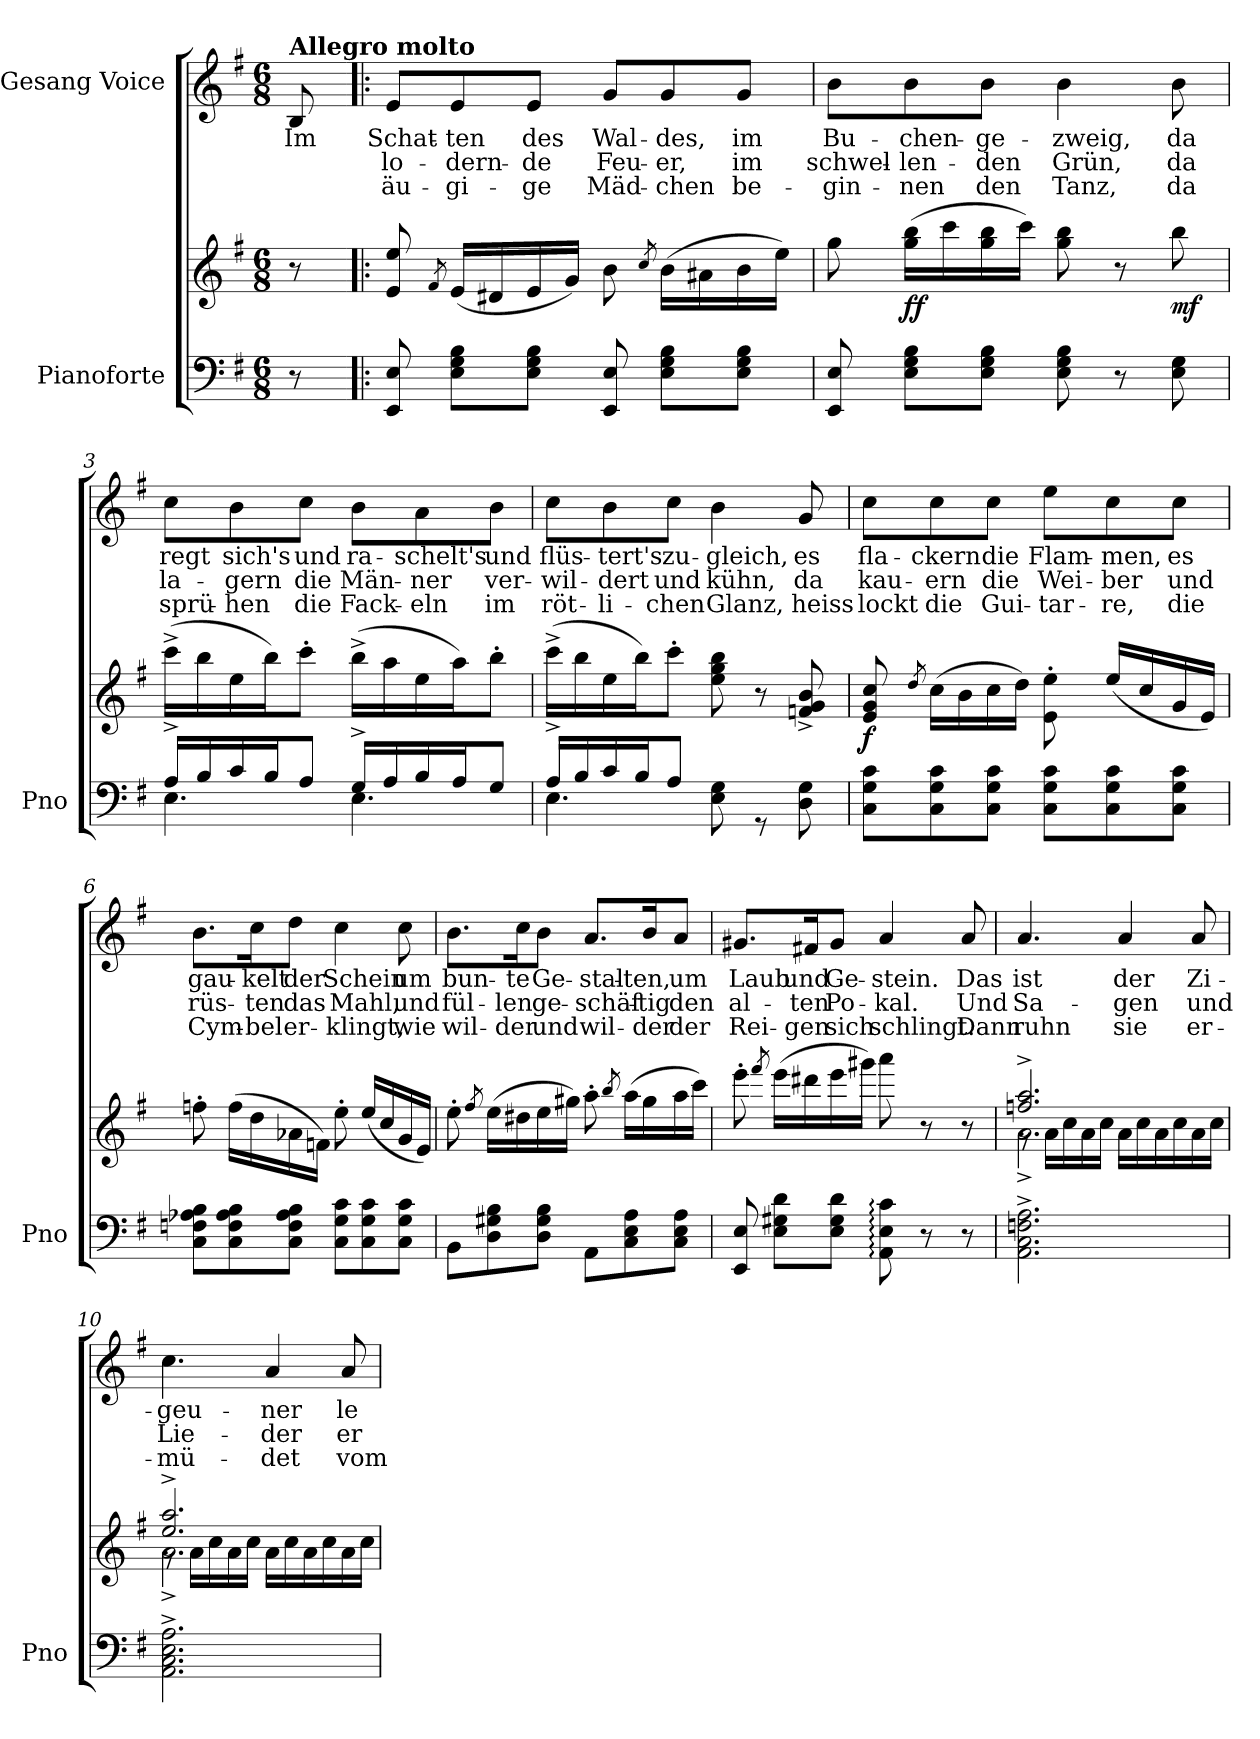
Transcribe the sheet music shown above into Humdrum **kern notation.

**kern	**kern	**dynam	**kern	**text	**text	**text
*part2	*part2	*part2	*part1	*part1	*part1	*part1
*staff3	*staff2	*staff2/3	*staff1	*staff1	*staff1	*staff1
*I"Pianoforte	*	*	*I"Gesang Voice	*	*	*
*I'Pno	*	*	*	*	*	*
*clefF4	*clefG2	*	*clefG2	*	*	*
*k[f#]	*k[f#]	*	*k[f#]	*	*	*
*M6/8	*M6/8	*	*M6/8	*	*	*
=	=	=	=	=	=	=
!	!	!	!LO:TX:a:B:t=Allegro molto	!	!	!
!	!	!	!	!LO:LY:b	!	!
8r	8r	.	8B/	Im	.	.
=1!|:	=1!|:	=1!|:	=1!|:	=1!|:	=1!|:	=1!|:
*	*	*	*MM100	*	*	*
!	!	!	!	!LO:LY:b	!LO:LY:b	!LO:LY:b
8EE/ 8E/	8e/ 8ee/	.	8e/L	Schat-	lo-	äu-
.	8qf#/	.	.	.	.	.
!	!	!	!	!LO:LY:b	!LO:LY:b	!LO:LY:b
8E\ 8G\ 8B\L	(<16e/LL	.	8e/	-ten	-dern-	-gi-
.	16d#X/	.	.	.	.	.
!	!	!	!	!LO:LY:b	!LO:LY:b	!LO:LY:b
8E\ 8G\ 8B\J	16e/	.	8e/J	des	-de	-ge
.	16g/JJ)	.	.	.	.	.
!	!	!	!	!LO:LY:b	!LO:LY:b	!LO:LY:b
8EE/ 8E/	8b\	.	8g/L	Wal-	Feu-	Mäd-
.	8qcc/	.	.	.	.	.
!	!	!	!	!LO:LY:b	!LO:LY:b	!LO:LY:b
8E\ 8G\ 8B\L	(>16b\LL	.	8g/	-des,	-er,	-chen
.	16a#X\	.	.	.	.	.
!	!	!	!	!LO:LY:b	!LO:LY:b	!LO:LY:b
8E\ 8G\ 8B\J	16b\	.	8g/J	im	im	be-
.	16ee\JJ)	.	.	.	.	.
=2	=2	=2	=2	=2	=2	=2
!	!	!	!	!LO:LY:b	!LO:LY:b	!LO:LY:b
8EE/ 8E/	8gg\	.	8b\L	Bu-	schwel-	-gin-
!	!	!LO:DY:b	!	!LO:LY:b	!LO:LY:b	!LO:LY:b
8E\ 8G\ 8B\L	(>16gg\ 16bb\LL	ff	8b\	-chen-	-len-	-nen
.	16ccc\	.	.	.	.	.
!	!	!	!	!LO:LY:b	!LO:LY:b	!LO:LY:b
8E\ 8G\ 8B\J	16gg\ 16bb\	.	8b\J	-ge-	-den	den
.	16ccc\JJ)	.	.	.	.	.
!	!	!	!	!LO:LY:b	!LO:LY:b	!LO:LY:b
8E\ 8G\ 8B\	8gg\ 8bb\	.	4b\	-zweig,	Grün,	Tanz,
8r	8r	.	.	.	.	.
!	!	!LO:DY:b	!	!LO:LY:b	!LO:LY:b	!LO:LY:b
8E\ 8G\	8bb\	mf	8b\	da	da	da
!!LO:LB:g=z
=3	=3	=3	=3	=3	=3	=3
*^	*	*	*	*	*	*
!	!	!	!	!	!LO:LY:b	!LO:LY:b	!LO:LY:b
16A^/LL	4.E\	(>16ccc^\LL	.	8cc\L	regt	la-	sprü-
16B/	.	16bb\	.	.	.	.	.
!	!	!	!	!	!LO:LY:b	!LO:LY:b	!LO:LY:b
16c/	.	16ee\	.	8b\	sich's	-gern	-hen
16B/J	.	16bb\J)	.	.	.	.	.
!	!	!	!	!	!LO:LY:b	!LO:LY:b	!LO:LY:b
8A/J	.	8ccc'\J	.	8cc\J	und	die	die
!	!	!	!	!	!LO:LY:b	!LO:LY:b	!LO:LY:b
16G^/LL	4.E\	(>16bb^\LL	.	8b\L	ra-	Män-	Fack-
16A/	.	16aa\	.	.	.	.	.
!	!	!	!	!	!LO:LY:b	!LO:LY:b	!LO:LY:b
16B/	.	16ee\	.	8a\	-schelt's	-ner	-eln
16A/J	.	16aa\J)	.	.	.	.	.
!	!	!	!	!	!LO:LY:b	!LO:LY:b	!LO:LY:b
8G/J	.	8bb'\J	.	8b\J	und	ver-	im
=4	=4	=4	=4	=4	=4	=4	=4
!	!	!	!	!	!LO:LY:b	!LO:LY:b	!LO:LY:b
16A^/LL	4.E\	(>16ccc^\LL	.	8cc\L	flüs-	-wil-	röt-
16B/	.	16bb\	.	.	.	.	.
!	!	!	!	!	!LO:LY:b	!LO:LY:b	!LO:LY:b
16c/	.	16ee\	.	8b\	-tert's	-dert	-li-
16B/J	.	16bb\J)	.	.	.	.	.
!	!	!	!	!	!LO:LY:b	!LO:LY:b	!LO:LY:b
8A/J	.	8ccc'\J	.	8cc\J	zu-	und	-chen
!	!	!	!	!	!LO:LY:b	!LO:LY:b	!LO:LY:b
8E\ 8G\	4.ryy	8ee\ 8gg\ 8bb\	.	4b\	-gleich,	kühn,	Glanz,
8rGG	.	8r	.	.	.	.	.
!	!	!	!	!	!LO:LY:b	!LO:LY:b	!LO:LY:b
8D\ 8G\	.	8fn/^ 8g/^ 8b/^	.	8g/	es	da	heiss
*v	*v	*	*	*	*	*	*
=5	=5	=5	=5	=5	=5	=5
!	!	!LO:DY:b	!	!LO:LY:b	!LO:LY:b	!LO:LY:b
8C\ 8G\ 8c\L	8e/ 8g/ 8cc/	f	8cc\L	fla-	kau-	lockt
.	8qdd/	.	.	.	.	.
!	!	!	!	!LO:LY:b	!LO:LY:b	!LO:LY:b
8C\ 8G\ 8c\	(>16cc\LL	.	8cc\	-ckern	-ern	die
.	16b\	.	.	.	.	.
!	!	!	!	!LO:LY:b	!LO:LY:b	!LO:LY:b
8C\ 8G\ 8c\J	16cc\	.	8cc\J	die	die	Gui-
.	16dd\JJ)	.	.	.	.	.
!	!	!	!	!LO:LY:b	!LO:LY:b	!LO:LY:b
8C\ 8G\ 8c\L	8e\' 8ee\'	.	8ee\L	Flam-	Wei-	-tar-
!	!	!	!	!LO:LY:b	!LO:LY:b	!LO:LY:b
8C\ 8G\ 8c\	(<16ee/LL	.	8cc\	-men,	-ber	-re,
.	16cc/	.	.	.	.	.
!	!	!	!	!LO:LY:b	!LO:LY:b	!LO:LY:b
8C\ 8G\ 8c\J	16g/	.	8cc\J	es	und	die
.	16e/JJ)	.	.	.	.	.
!!LO:LB:g=z
=6	=6	=6	=6	=6	=6	=6
!	!	!	!	!LO:LY:b	!LO:LY:b	!LO:LY:b
8C\ 8Fn\ 8A-X\ 8B\L	8ffn'\	.	8.b\L	gau-	rüs-	Cym-
8C\ 8F\ 8A-\ 8B\	(>16ff\LL	.	.	.	.	.
!	!	!	!	!LO:LY:b	!LO:LY:b	!LO:LY:b
.	16dd\	.	16cc\K	-kelt	-ten	-bel
!	!	!	!	!LO:LY:b	!LO:LY:b	!LO:LY:b
8C\ 8F\ 8A-\ 8B\J	16a-X\	.	8dd\J	der	das	er-
.	16fni\JJ)	.	.	.	.	.
!	!	!	!	!LO:LY:b	!LO:LY:b	!LO:LY:b
8C\ 8G\ 8c\L	8ee'\	.	4cc\	Schein	Mahl,	-klingt,
8C\ 8G\ 8c\	(<16ee/LL	.	.	.	.	.
.	16cc/	.	.	.	.	.
!	!	!	!	!LO:LY:b	!LO:LY:b	!LO:LY:b
8C\ 8G\ 8c\J	16g/	.	8cc\	um	und	wie
.	16e/JJ)	.	.	.	.	.
=7	=7	=7	=7	=7	=7	=7
!	!	!	!	!LO:LY:b	!LO:LY:b	!LO:LY:b
8BB\L	8ee'\	.	8.b\L	bun-	fül-	wil-
.	8qff#/	.	.	.	.	.
8D\ 8G#X\ 8B\	(>16ee\LL	.	.	.	.	.
!	!	!	!	!LO:LY:b	!LO:LY:b	!LO:LY:b
.	16dd#X\	.	16cc\K	-te	-len	-der
!	!	!	!	!LO:LY:b	!LO:LY:b	!LO:LY:b
8D\ 8G#\ 8B\J	16ee\	.	8b\J	Ge-	ge-	und
.	16gg#X\JJ)	.	.	.	.	.
!	!	!	!	!LO:LY:b	!LO:LY:b	!LO:LY:b
8AA\L	8aa'\	.	8.a/L	-stal-	-schäf-	wil-
.	8qbb/	.	.	.	.	.
8C\ 8E\ 8A\	(>16aa\LL	.	.	.	.	.
!	!	!	!	!LO:LY:b	!LO:LY:b	!LO:LY:b
.	16gg#\	.	16b/K	-ten,	-tig	-der
!	!	!	!	!LO:LY:b	!LO:LY:b	!LO:LY:b
8C\ 8E\ 8A\J	16aa\	.	8a/J	um	den	der
.	16ccc\JJ)	.	.	.	.	.
=8	=8	=8	=8	=8	=8	=8
!	!	!	!	!LO:LY:b	!LO:LY:b	!LO:LY:b
8EE/ 8E/	8eee'\	.	8.g#X/L	Laub	al-	Rei-
.	8qfff#/	.	.	.	.	.
8E\ 8G#X\ 8d\L	(>16eee\LL	.	.	.	.	.
!	!	!	!	!LO:LY:b	!LO:LY:b	!LO:LY:b
.	16ddd#X\	.	16f#X/K	und	-ten	-gen
!	!	!	!	!LO:LY:b	!LO:LY:b	!LO:LY:b
8E\ 8G#\ 8d\J	16eee\	.	8g#/J	Ge-	Po-	sich
.	16ggg#X\JJ)	.	.	.	.	.
!	!	!	!	!LO:LY:b	!LO:LY:b	!LO:LY:b
8AA\: 8E\: 8c\:	8aaa\	.	4a/	-stein.	-kal.	schlingt.
8r	8r	.	.	.	.	.
!	!	!	!	!LO:LY:b	!LO:LY:b	!LO:LY:b
8r	8r	.	8a/	Das	Und	Dann
!!LO:LB:g=z
=9	=9	=9	=9	=9	=9	=9
*	*^	*	*	*	*	*
*	*	*^	*	*	*	*	*
!	!	!	!	!	!	!LO:LY:b	!LO:LY:b	!LO:LY:b
2.AA\^ 2.C\^ 2.Fn\^ 2.A\^	2.ffn/^ 2.aa/^	2.a^\	8rg	.	4.a/	ist	Sa-	ruhn
.	.	.	16a\LL	.	.	.	.	.
.	.	.	16cc\	.	.	.	.	.
.	.	.	16a\	.	.	.	.	.
.	.	.	16cc\JJ	.	.	.	.	.
!	!	!	!	!	!	!LO:LY:b	!LO:LY:b	!LO:LY:b
.	.	.	16a\LL	.	4a/	der	-gen	sie
.	.	.	16cc\	.	.	.	.	.
.	.	.	16a\	.	.	.	.	.
.	.	.	16cc\	.	.	.	.	.
!	!	!	!	!	!	!LO:LY:b	!LO:LY:b	!LO:LY:b
.	.	.	16a\	.	8a/	Zi-	und	er-
.	.	.	16cc\JJ	.	.	.	.	.
=10	=10	=10	=10	=10	=10	=10	=10	=10
!	!	!	!	!	!	!LO:LY:b	!LO:LY:b	!LO:LY:b
2.AA\^ 2.C\^ 2.E\^ 2.A\^	2.ee/^ 2.aa/^	2.a^\	8rg	.	4.cc\	geu-	Lie-	-mü-
.	.	.	16a\LL	.	.	.	.	.
.	.	.	16cc\	.	.	.	.	.
.	.	.	16a\	.	.	.	.	.
.	.	.	16cc\JJ	.	.	.	.	.
!	!	!	!	!	!	!LO:LY:b	!LO:LY:b	!LO:LY:b
.	.	.	16a\LL	.	4a/	-ner	-der	-det
.	.	.	16cc\	.	.	.	.	.
.	.	.	16a\	.	.	.	.	.
.	.	.	16cc\	.	.	.	.	.
!	!	!	!	!	!	!LO:LY:b	!LO:LY:b	!LO:LY:b
.	.	.	16a\	.	8a/	le-	er-	vom
.	.	.	16cc\JJ	.	.	.	.	.
*	*v	*v	*v	*	*	*	*	*
=	=	=	=	=	=	=
*-	*-	*-	*-	*-	*-	*-
